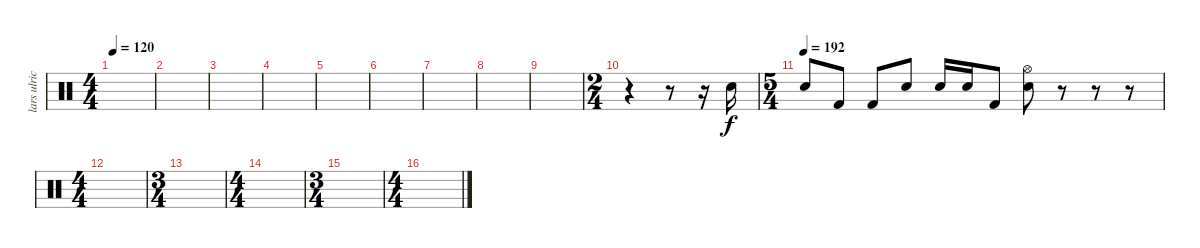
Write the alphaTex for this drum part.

\track ("lars ulrich" "lars ulric") {instrument percussion}
\staff {score}
\articulation defaults
\ts (4 4)
\tempo 120
\tempo 72
\tempo 120
\clef neutral
\ks c
|
|
|
|
|
|
|
|
|
\ts (2 4)
r.4 r.8 r.16 "Electric Snare (hit)".16 |
\ts (5 4)
\tempo (192)
"Electric Snare (hit)".8 "Kick (hit) 2".8 "Kick (hit) 2".8 "Electric Snare (hit)".8 "Electric Snare (hit)".16 "Electric Snare (hit)".16 "Kick (hit) 2".8 ("Hi-Hat (open)" "Electric Snare (hit)").8 r.8 r.8 r.8 |
\ts (4 4)
|
\ts (3 4)
|
\ts (4 4)
|
\ts (3 4)
|
\ts (4 4)
